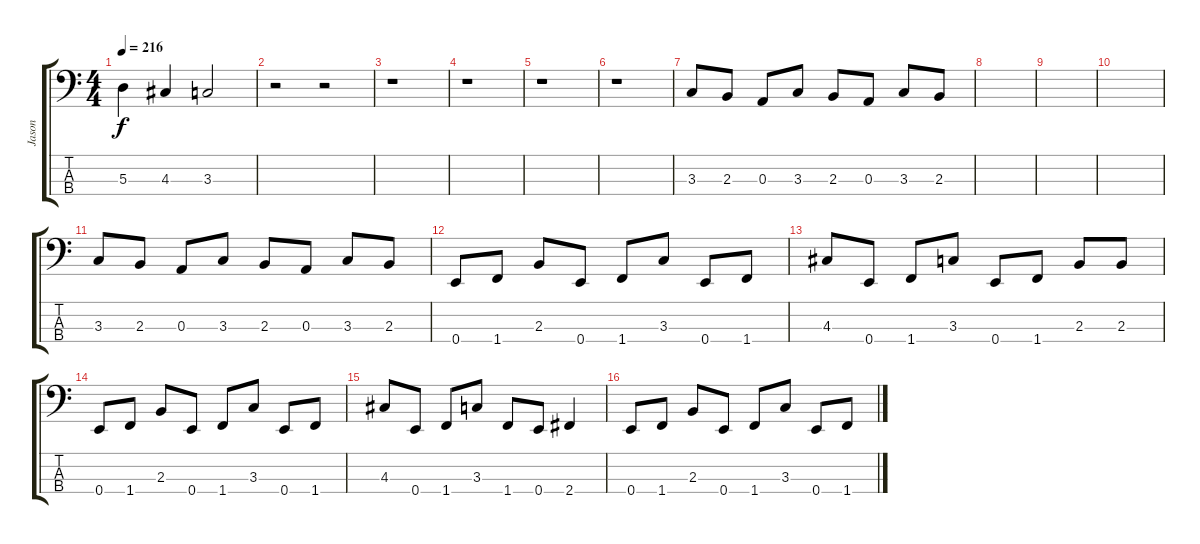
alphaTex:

\track ("Jason" "Jason") {instrument electricbasspick}
\staff {score tabs}
\tuning (G2 D2 A1 E1) {hide}
\ts (4 4)
\tempo 216
\clef f4
\ks c
5.3.4{dy f} 4.3.4 3.3.2 |
r.2 r.2 |
r.1 |
r.1 |
r.1 |
r.1 |
3.3.8 2.3.8 0.3.8 3.3.8 2.3.8 0.3.8 3.3.8 2.3.8 |
|
|
|
3.3.8 2.3.8 0.3.8 3.3.8 2.3.8 0.3.8 3.3.8 2.3.8 |
0.4.8 1.4.8 2.3.8 0.4.8 1.4.8 3.3.8 0.4.8 1.4.8 |
4.3.8 0.4.8 1.4.8 3.3.8 0.4.8 1.4.8 2.3.8 2.3.8 |
0.4.8 1.4.8 2.3.8 0.4.8 1.4.8 3.3.8 0.4.8 1.4.8 |
4.3.8 0.4.8 1.4.8 3.3.8 1.4.8 0.4.8 2.4.4 |
0.4.8 1.4.8 2.3.8 0.4.8 1.4.8 3.3.8 0.4.8 1.4.8
